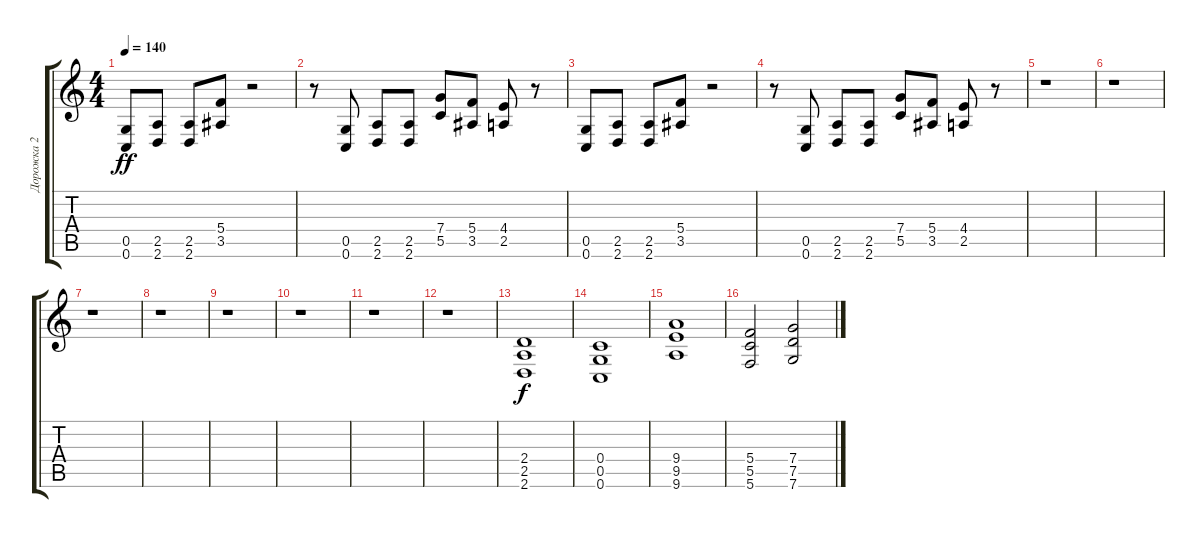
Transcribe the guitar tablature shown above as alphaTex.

\track ("Дорожка 2" "Дорожка 2") {instrument overdrivenguitar}
\staff {score tabs}
\tuning (D4 A3 F3 C3 G2 C2) {hide}
\ts (4 4)
\tempo 140
\clef g2
\ks c
(0.5 0.6).8{dy ff} (2.5 2.6).8 (2.5 2.6).8 (5.4 3.5).8 r.2 |
r.8 (0.5 0.6).8 (2.5 2.6).8 (2.5 2.6).8 (7.4 5.5).8 (5.4 3.5).8 (4.4 2.5).8 r.8 |
(0.5 0.6).8 (2.5 2.6).8 (2.5 2.6).8 (5.4 3.5).8 r.2 |
r.8 (0.5 0.6).8 (2.5 2.6).8 (2.5 2.6).8 (7.4 5.5).8 (5.4 3.5).8 (4.4 2.5).8 r.8 |
r.1 |
r.1 |
r.1 |
r.1 |
r.1 |
r.1 |
r.1 |
r.1 |
(2.4 2.5 2.6).1{dy f} |
(0.4 0.5 0.6).1 |
(9.4 9.5 9.6).1 |
(5.4 5.5 5.6).2 (7.4 7.5 7.6).2
